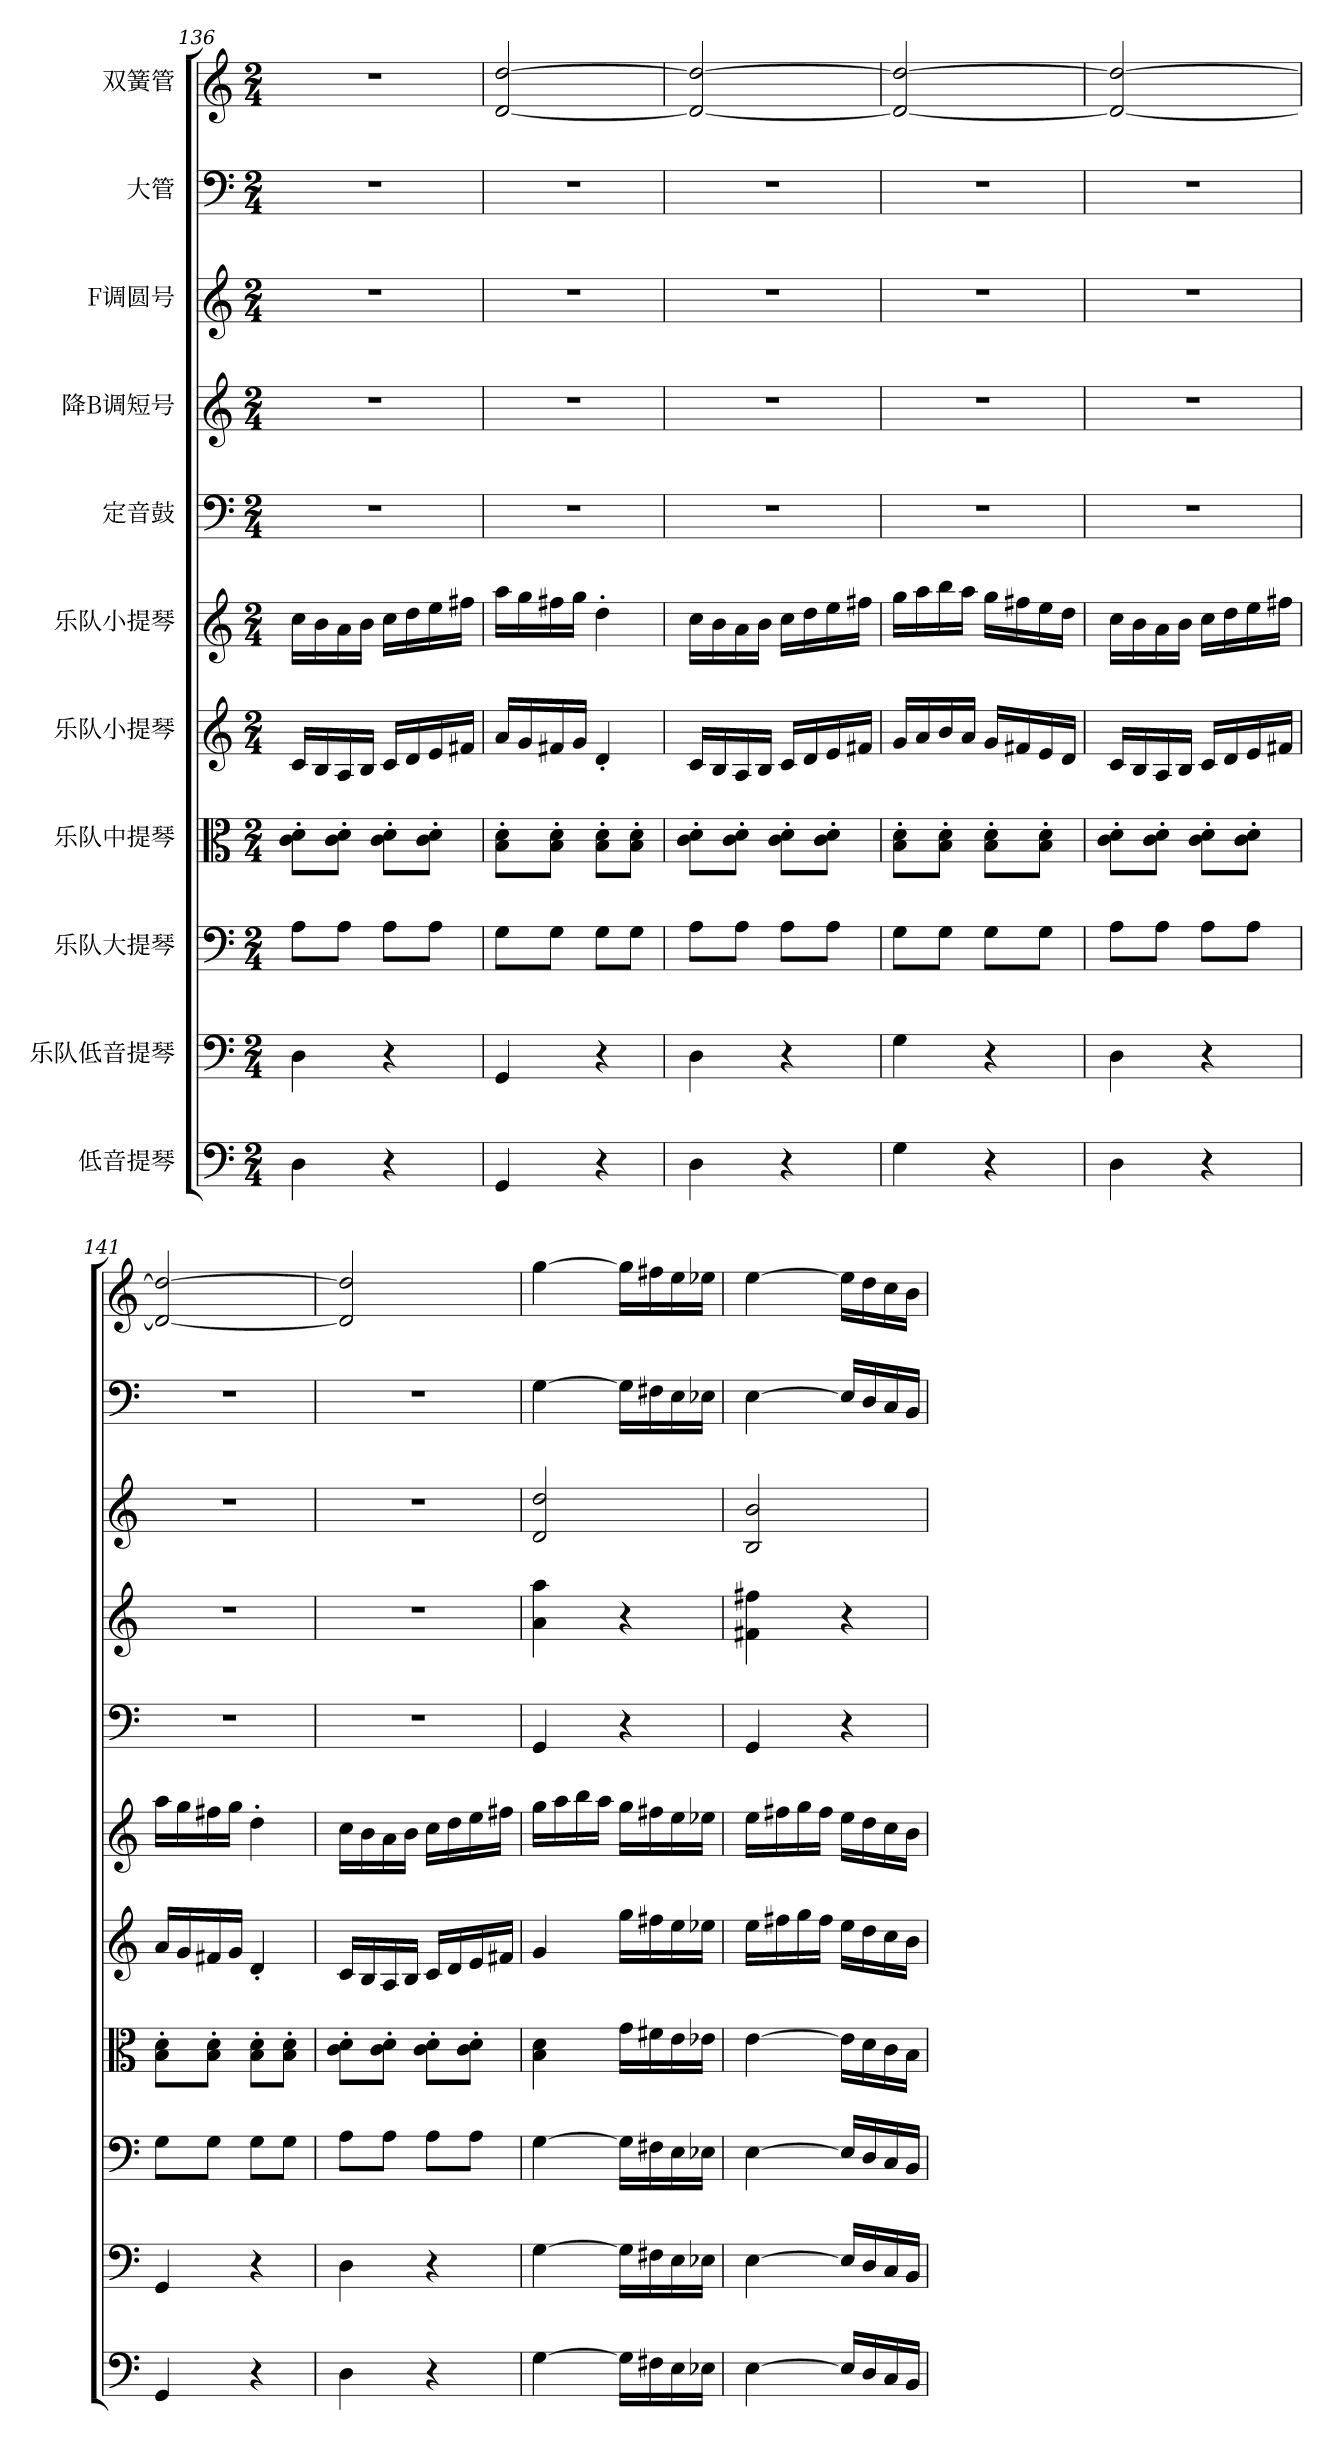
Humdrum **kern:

**kern	**kern	**kern	**kern	**kern	**kern	**kern	**kern	**kern	**kern	**kern
*part11	*part10	*part9	*part8	*part7	*part6	*part5	*part4	*part3	*part2	*part1
*staff11	*staff10	*staff9	*staff8	*staff7	*staff6	*staff5	*staff4	*staff3	*staff2	*staff1
*I"低音提琴	*I"乐队低音提琴	*I"乐队大提琴	*I"乐队中提琴	*I"乐队小提琴	*I"乐队小提琴	*I"定音鼓	*I"降B调短号	*I"F调圆号	*I"大管	*I"双簧管
*clefF4	*clefF4	*clefF4	*clefC3	*clefG2	*clefG2	*clefF4	*clefG2	*clefG2	*clefF4	*clefG2
*ITrd7c12	*ITrd7c12	*	*	*	*	*	*ITrd1c2	*ITrd4c7	*	*
*k[]	*k[]	*k[]	*k[]	*k[]	*k[]	*k[]	*k[b-e-]	*k[b-]	*k[]	*k[]
*M2/4	*M2/4	*M2/4	*M2/4	*M2/4	*M2/4	*M2/4	*M2/4	*M2/4	*M2/4	*M2/4
=136	=136	=136	=136	=136	=136	=136	=136	=136	=136	=136
4DD\	4DD\	8A\L	8c\' 8d\'L	16c/LL	16cc\LL	2r	2r	2r	2r	2r
.	.	.	.	16B/	16b\	.	.	.	.	.
.	.	8A\J	8c\' 8d\'J	16A/	16a\	.	.	.	.	.
.	.	.	.	16B/JJ	16b\JJ	.	.	.	.	.
4r	4r	8A\L	8c\' 8d\'L	16c/LL	16cc\LL	.	.	.	.	.
.	.	.	.	16d/	16dd\	.	.	.	.	.
.	.	8A\J	8c\' 8d\'J	16e/	16ee\	.	.	.	.	.
.	.	.	.	16f#X/JJ	16ff#X\JJ	.	.	.	.	.
!!LO:PB:g=z
=137	=137	=137	=137	=137	=137	=137	=137	=137	=137	=137
4GGG/	4GGG/	8G\L	8B\' 8d\'L	16a/LL	16aa\LL	2r	2r	2r	2r	[2d/ [2dd/
.	.	.	.	16g/	16gg\	.	.	.	.	.
.	.	8G\J	8B\' 8d\'J	16f#X/	16ff#X\	.	.	.	.	.
.	.	.	.	16g/JJ	16gg\JJ	.	.	.	.	.
4r	4r	8G\L	8B\' 8d\'L	4d'/	4dd'\	.	.	.	.	.
.	.	8G\J	8B\' 8d\'J	.	.	.	.	.	.	.
=138	=138	=138	=138	=138	=138	=138	=138	=138	=138	=138
4DD\	4DD\	8A\L	8c\' 8d\'L	16c/LL	16cc\LL	2r	2r	2r	2r	2d/_ 2dd/_
.	.	.	.	16B/	16b\	.	.	.	.	.
.	.	8A\J	8c\' 8d\'J	16A/	16a\	.	.	.	.	.
.	.	.	.	16B/JJ	16b\JJ	.	.	.	.	.
4r	4r	8A\L	8c\' 8d\'L	16c/LL	16cc\LL	.	.	.	.	.
.	.	.	.	16d/	16dd\	.	.	.	.	.
.	.	8A\J	8c\' 8d\'J	16e/	16ee\	.	.	.	.	.
.	.	.	.	16f#X/JJ	16ff#X\JJ	.	.	.	.	.
=139	=139	=139	=139	=139	=139	=139	=139	=139	=139	=139
4GG\	4GG\	8G\L	8B\' 8d\'L	16g/LL	16gg\LL	2r	2r	2r	2r	2d/_ 2dd/_
.	.	.	.	16a/	16aa\	.	.	.	.	.
.	.	8G\J	8B\' 8d\'J	16b/	16bb\	.	.	.	.	.
.	.	.	.	16a/JJ	16aa\JJ	.	.	.	.	.
4r	4r	8G\L	8B\' 8d\'L	16g/LL	16gg\LL	.	.	.	.	.
.	.	.	.	16f#X/	16ff#X\	.	.	.	.	.
.	.	8G\J	8B\' 8d\'J	16e/	16ee\	.	.	.	.	.
.	.	.	.	16d/JJ	16dd\JJ	.	.	.	.	.
=140	=140	=140	=140	=140	=140	=140	=140	=140	=140	=140
4DD\	4DD\	8A\L	8c\' 8d\'L	16c/LL	16cc\LL	2r	2r	2r	2r	2d/_ 2dd/_
.	.	.	.	16B/	16b\	.	.	.	.	.
.	.	8A\J	8c\' 8d\'J	16A/	16a\	.	.	.	.	.
.	.	.	.	16B/JJ	16b\JJ	.	.	.	.	.
4r	4r	8A\L	8c\' 8d\'L	16c/LL	16cc\LL	.	.	.	.	.
.	.	.	.	16d/	16dd\	.	.	.	.	.
.	.	8A\J	8c\' 8d\'J	16e/	16ee\	.	.	.	.	.
.	.	.	.	16f#X/JJ	16ff#X\JJ	.	.	.	.	.
!!LO:PB:g=z
=141	=141	=141	=141	=141	=141	=141	=141	=141	=141	=141
4GGG/	4GGG/	8G\L	8B\' 8d\'L	16a/LL	16aa\LL	2r	2r	2r	2r	2d/_ 2dd/_
.	.	.	.	16g/	16gg\	.	.	.	.	.
.	.	8G\J	8B\' 8d\'J	16f#X/	16ff#X\	.	.	.	.	.
.	.	.	.	16g/JJ	16gg\JJ	.	.	.	.	.
4r	4r	8G\L	8B\' 8d\'L	4d'/	4dd'\	.	.	.	.	.
.	.	8G\J	8B\' 8d\'J	.	.	.	.	.	.	.
=142	=142	=142	=142	=142	=142	=142	=142	=142	=142	=142
4DD\	4DD\	8A\L	8c\' 8d\'L	16c/LL	16cc\LL	2r	2r	2r	2r	2d/] 2dd/]
.	.	.	.	16B/	16b\	.	.	.	.	.
.	.	8A\J	8c\' 8d\'J	16A/	16a\	.	.	.	.	.
.	.	.	.	16B/JJ	16b\JJ	.	.	.	.	.
4r	4r	8A\L	8c\' 8d\'L	16c/LL	16cc\LL	.	.	.	.	.
.	.	.	.	16d/	16dd\	.	.	.	.	.
.	.	8A\J	8c\' 8d\'J	16e/	16ee\	.	.	.	.	.
.	.	.	.	16f#X/JJ	16ff#X\JJ	.	.	.	.	.
=143	=143	=143	=143	=143	=143	=143	=143	=143	=143	=143
[4GG\	[4GG\	[4G\	4B\ 4d\	4g/	16gg\LL	4GG/	4g\ 4gg\	2G/ 2g/	[4G\	[4gg\
.	.	.	.	.	16aa\	.	.	.	.	.
.	.	.	.	.	16bb\	.	.	.	.	.
.	.	.	.	.	16aa\JJ	.	.	.	.	.
16GG\LL]	16GG\LL]	16G\LL]	16g\LL	16gg\LL	16gg\LL	4r	4r	.	16G\LL]	16gg\LL]
16FF#X\	16FF#X\	16F#X\	16f#X\	16ff#X\	16ff#X\	.	.	.	16F#X\	16ff#X\
16EE\	16EE\	16E\	16e\	16ee\	16ee\	.	.	.	16E\	16ee\
16EE-X\JJ	16EE-X\JJ	16E-X\JJ	16e-X\JJ	16ee-X\JJ	16ee-X\JJ	.	.	.	16E-X\JJ	16ee-X\JJ
=144	=144	=144	=144	=144	=144	=144	=144	=144	=144	=144
[4EE\	[4EE\	[4E\	[4e\	16ee\LL	16ee\LL	4GG/	4en\ 4een\	2E/ 2e/	[4E\	[4ee\
.	.	.	.	16ff#X\	16ff#X\	.	.	.	.	.
.	.	.	.	16gg\	16gg\	.	.	.	.	.
.	.	.	.	16ff#\JJ	16ff#\JJ	.	.	.	.	.
16EE/LL]	16EE/LL]	16E/LL]	16e\LL]	16ee\LL	16ee\LL	4r	4r	.	16E/LL]	16ee\LL]
16DD/	16DD/	16D/	16d\	16dd\	16dd\	.	.	.	16D/	16dd\
16CC/	16CC/	16C/	16c\	16cc\	16cc\	.	.	.	16C/	16cc\
16BBB/JJ	16BBB/JJ	16BB/JJ	16B\JJ	16b\JJ	16b\JJ	.	.	.	16BB/JJ	16b\JJ
=	=	=	=	=	=	=	=	=	=	=
*-	*-	*-	*-	*-	*-	*-	*-	*-	*-	*-
